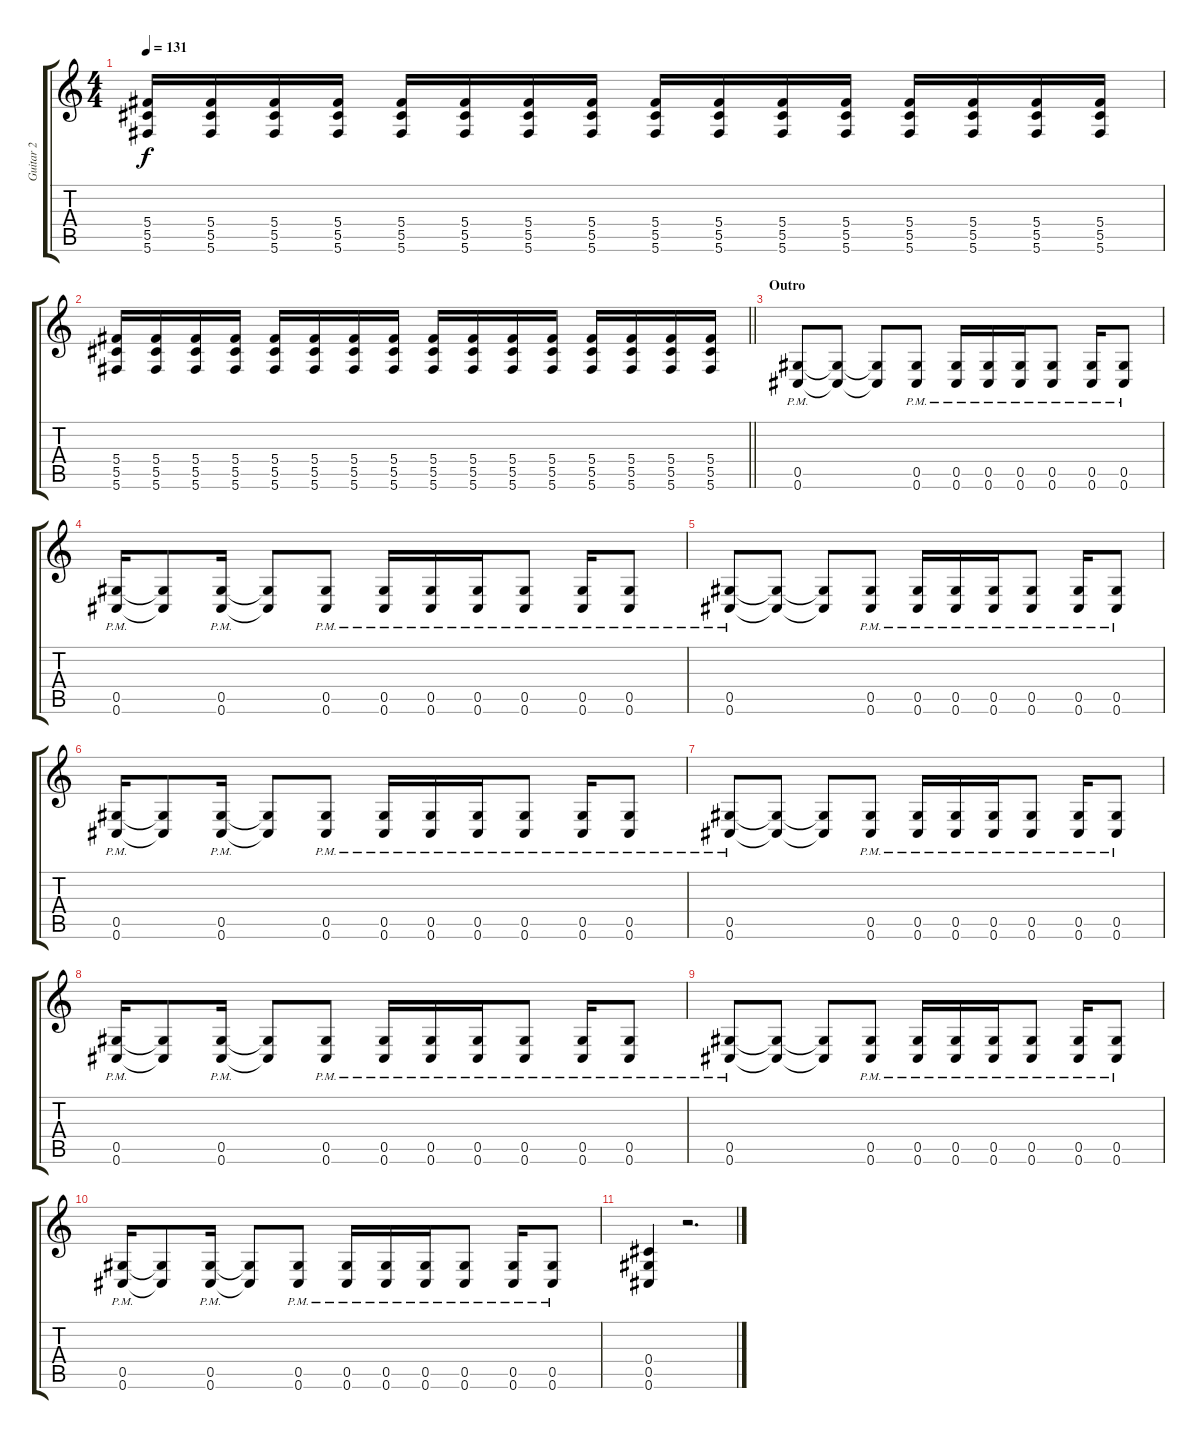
\track ("Guitar 2" "Guitar 2") {instrument distortionguitar}
\staff {score tabs}
\tuning (Eb4 Bb3 Gb3 Db3 Ab2 Db2) {hide}
\ts (4 4)
\tempo 131
\clef g2
\ks c
(5.4 5.5 5.6).16{dy f} (5.4 5.5 5.6).16 (5.4 5.5 5.6).16 (5.4 5.5 5.6).16 (5.4 5.5 5.6).16 (5.4 5.5 5.6).16 (5.4 5.5 5.6).16 (5.4 5.5 5.6).16 (5.4 5.5 5.6).16 (5.4 5.5 5.6).16 (5.4 5.5 5.6).16 (5.4 5.5 5.6).16 (5.4 5.5 5.6).16 (5.4 5.5 5.6).16 (5.4 5.5 5.6).16 (5.4 5.5 5.6).16 |
\barLineRight lightlight
(5.4 5.5 5.6).16 (5.4 5.5 5.6).16 (5.4 5.5 5.6).16 (5.4 5.5 5.6).16 (5.4 5.5 5.6).16 (5.4 5.5 5.6).16 (5.4 5.5 5.6).16 (5.4 5.5 5.6).16 (5.4 5.5 5.6).16 (5.4 5.5 5.6).16 (5.4 5.5 5.6).16 (5.4 5.5 5.6).16 (5.4 5.5 5.6).16 (5.4 5.5 5.6).16 (5.4 5.5 5.6).16 (5.4 5.5 5.6).16 |
\section ("" "Outro")
(0.5{pm} 0.6{pm}).8{balance 1} (0.5{t} 0.6{t}).8 (0.5{t} 0.6{t}).8 (0.5{pm} 0.6{pm}).8 (0.5{pm} 0.6{pm}).16 (0.5{pm} 0.6{pm}).16 (0.5{pm} 0.6{pm}).16 (0.5{pm} 0.6{pm}).8 (0.5{pm} 0.6{pm}).16 (0.5{pm} 0.6{pm}).8 |
(0.5{pm} 0.6{pm}).16 (0.5{t} 0.6{t}).8 (0.5{pm} 0.6{pm}).16 (0.5{t} 0.6{t}).8 (0.5{pm} 0.6{pm}).8 (0.5{pm} 0.6{pm}).16 (0.5{pm} 0.6{pm}).16 (0.5{pm} 0.6{pm}).16 (0.5{pm} 0.6{pm}).8 (0.5{pm} 0.6{pm}).16 (0.5{pm} 0.6{pm}).8 |
(0.5{pm} 0.6{pm}).8 (0.5{t} 0.6{t}).8 (0.5{t} 0.6{t}).8 (0.5{pm} 0.6{pm}).8 (0.5{pm} 0.6{pm}).16 (0.5{pm} 0.6{pm}).16 (0.5{pm} 0.6{pm}).16 (0.5{pm} 0.6{pm}).8 (0.5{pm} 0.6{pm}).16 (0.5{pm} 0.6{pm}).8 |
(0.5{pm} 0.6{pm}).16 (0.5{t} 0.6{t}).8 (0.5{pm} 0.6{pm}).16 (0.5{t} 0.6{t}).8 (0.5{pm} 0.6{pm}).8 (0.5{pm} 0.6{pm}).16 (0.5{pm} 0.6{pm}).16 (0.5{pm} 0.6{pm}).16 (0.5{pm} 0.6{pm}).8 (0.5{pm} 0.6{pm}).16 (0.5{pm} 0.6{pm}).8 |
(0.5{pm} 0.6{pm}).8 (0.5{t} 0.6{t}).8 (0.5{t} 0.6{t}).8 (0.5{pm} 0.6{pm}).8 (0.5{pm} 0.6{pm}).16 (0.5{pm} 0.6{pm}).16 (0.5{pm} 0.6{pm}).16 (0.5{pm} 0.6{pm}).8 (0.5{pm} 0.6{pm}).16 (0.5{pm} 0.6{pm}).8 |
(0.5{pm} 0.6{pm}).16 (0.5{t} 0.6{t}).8 (0.5{pm} 0.6{pm}).16 (0.5{t} 0.6{t}).8 (0.5{pm} 0.6{pm}).8 (0.5{pm} 0.6{pm}).16 (0.5{pm} 0.6{pm}).16 (0.5{pm} 0.6{pm}).16 (0.5{pm} 0.6{pm}).8 (0.5{pm} 0.6{pm}).16 (0.5{pm} 0.6{pm}).8 |
(0.5{pm} 0.6{pm}).8 (0.5{t} 0.6{t}).8 (0.5{t} 0.6{t}).8 (0.5{pm} 0.6{pm}).8 (0.5{pm} 0.6{pm}).16 (0.5{pm} 0.6{pm}).16 (0.5{pm} 0.6{pm}).16 (0.5{pm} 0.6{pm}).8 (0.5{pm} 0.6{pm}).16 (0.5{pm} 0.6{pm}).8 |
(0.5{pm} 0.6{pm}).16 (0.5{t} 0.6{t}).8 (0.5{pm} 0.6{pm}).16 (0.5{t} 0.6{t}).8 (0.5{pm} 0.6{pm}).8 (0.5{pm} 0.6{pm}).16 (0.5{pm} 0.6{pm}).16 (0.5{pm} 0.6{pm}).16 (0.5{pm} 0.6{pm}).8 (0.5{pm} 0.6{pm}).16 (0.5{pm} 0.6{pm}).8 |
(0.4 0.5 0.6).4 r.2{d}
